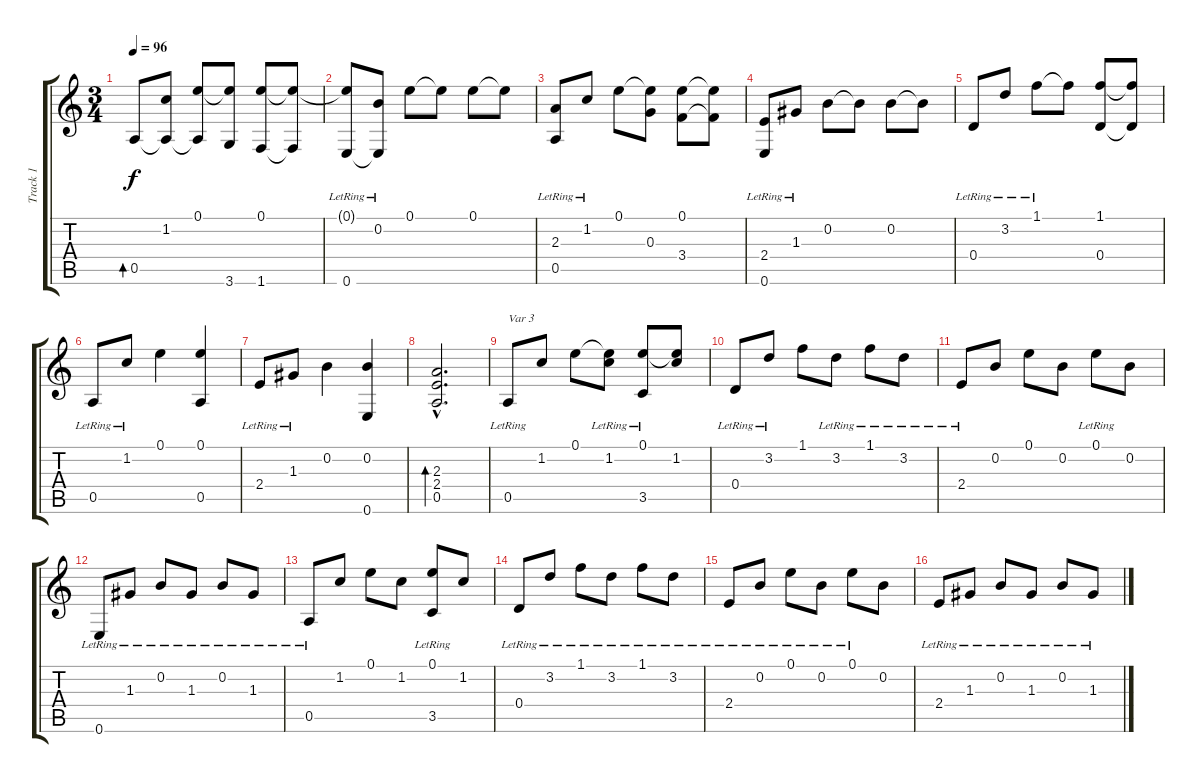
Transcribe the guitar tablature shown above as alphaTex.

\track ("Track 1" "Track 1") {instrument acousticguitarnylon}
\staff {score tabs}
\tuning (E4 B3 G3 D3 A2 E2) {hide}
\ts (3 4)
\tempo 96
\clef g2
\ks c
0.5.8{bd 120 dy f} (1.2 0.5{t}).8 (0.1 0.5{t}).8 (0.1{t} 3.6).8 (0.1 1.6).8 (0.1{t} 1.6{t}).8 |
(0.1{t} 0.6{lr}).8 (0.2{lr} 0.6{t}).8 0.1.8 0.1{t}.8 0.1.8 0.1{t}.8 |
(2.3{lr} 0.5{lr}).8 1.2{lr}.8 0.1.8 (0.1{t} 0.3).8 (0.1 3.4).8 (0.1{t} 3.4{t}).8 |
(2.4{lr} 0.6{lr}).8 1.3{lr}.8 0.2.8 0.2{t}.8 0.2.8 0.2{t}.8 |
0.4{lr}.8 3.2{lr}.8 1.1{lr}.8 1.1{t}.8 (1.1 0.4).8 (1.1{t} 0.4{t}).8 |
0.5{lr}.8 1.2{lr}.8 0.1.4 (0.1 0.5).4 |
2.4{lr}.8 1.3{lr}.8 0.2.4 (0.2 0.6).4 |
(2.3{hac} 2.4{hac} 0.5{hac}).2{d bd 240} |
0.5{lr}.8{txt "Var 3"} 1.2.8 0.1.8 (0.1{t} 1.2{lr}).8 (0.1 3.5{lr}).8 (0.1{t} 1.2).8 |
0.4{lr}.8 3.2{lr}.8 1.1.8 3.2{lr}.8 1.1{lr}.8 3.2{lr}.8 |
2.4{lr}.8 0.2.8 0.1.8 0.2.8 0.1{lr}.8 0.2.8 |
0.6{lr}.8 1.3{lr}.8 0.2{lr}.8 1.3{lr}.8 0.2{lr}.8 1.3{lr}.8 |
0.5{lr}.8 1.2.8 0.1.8 1.2.8 (0.1 3.5{lr}).8 1.2.8 |
0.4{lr}.8 3.2{lr}.8 1.1{lr}.8 3.2{lr}.8 1.1{lr}.8 3.2{lr}.8 |
2.4{lr}.8 0.2{lr}.8 0.1{lr}.8 0.2{lr}.8 0.1{lr}.8 0.2.8 |
2.4{lr}.8 1.3{lr}.8 0.2{lr}.8 1.3{lr}.8 0.2{lr}.8 1.3{lr}.8
